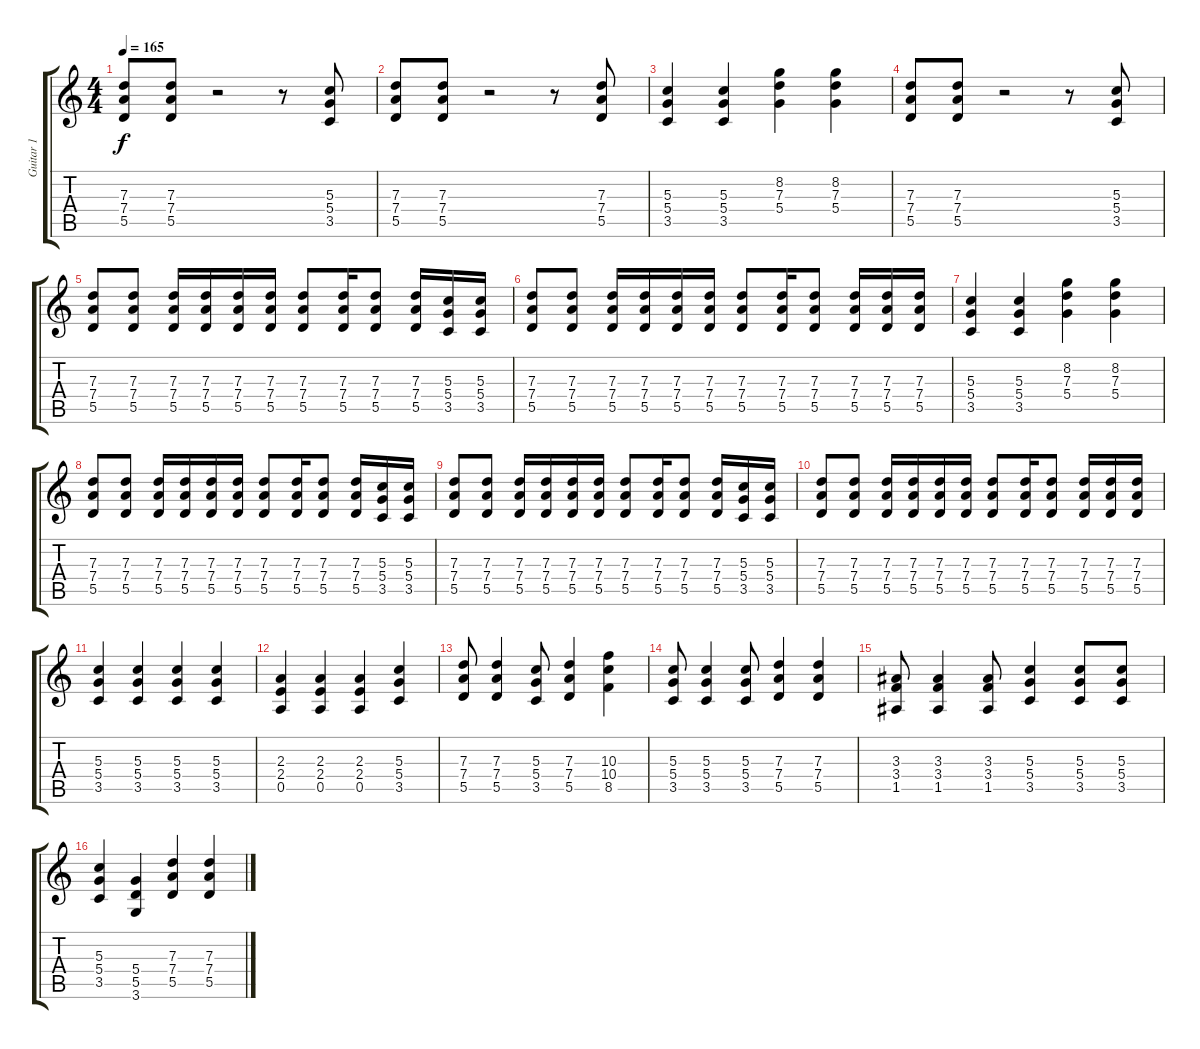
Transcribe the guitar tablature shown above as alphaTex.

\track ("Guitar 1" "Guitar 1") {instrument distortionguitar}
\staff {score tabs}
\tuning (E4 B3 G3 D3 A2 E2) {hide}
\ts (4 4)
\tempo 165
\clef g2
\ks c
(7.3 7.4 5.5).8{dy f} (7.3 7.4 5.5).8 r.2 r.8 (5.3 5.4 3.5).8 |
(7.3 7.4 5.5).8 (7.3 7.4 5.5).8 r.2 r.8 (7.3 7.4 5.5).8 |
(5.3 5.4 3.5).4 (5.3 5.4 3.5).4 (8.2 7.3 5.4).4 (8.2 7.3 5.4).4 |
(7.3 7.4 5.5).8 (7.3 7.4 5.5).8 r.2 r.8 (5.3 5.4 3.5).8 |
(7.3 7.4 5.5).8 (7.3 7.4 5.5).8 (7.3 7.4 5.5).16 (7.3 7.4 5.5).16 (7.3 7.4 5.5).16 (7.3 7.4 5.5).16 (7.3 7.4 5.5).8 (7.3 7.4 5.5).16 (7.3 7.4 5.5).8 (7.3 7.4 5.5).16 (5.3 5.4 3.5).16 (5.3 5.4 3.5).16 |
(7.3 7.4 5.5).8 (7.3 7.4 5.5).8 (7.3 7.4 5.5).16 (7.3 7.4 5.5).16 (7.3 7.4 5.5).16 (7.3 7.4 5.5).16 (7.3 7.4 5.5).8 (7.3 7.4 5.5).16 (7.3 7.4 5.5).8 (7.3 7.4 5.5).16 (7.3 7.4 5.5).16 (7.3 7.4 5.5).16 |
(5.3 5.4 3.5).4 (5.3 5.4 3.5).4 (8.2 7.3 5.4).4 (8.2 7.3 5.4).4 |
(7.3 7.4 5.5).8 (7.3 7.4 5.5).8 (7.3 7.4 5.5).16 (7.3 7.4 5.5).16 (7.3 7.4 5.5).16 (7.3 7.4 5.5).16 (7.3 7.4 5.5).8 (7.3 7.4 5.5).16 (7.3 7.4 5.5).8 (7.3 7.4 5.5).16 (5.3 5.4 3.5).16 (5.3 5.4 3.5).16 |
(7.3 7.4 5.5).8 (7.3 7.4 5.5).8 (7.3 7.4 5.5).16 (7.3 7.4 5.5).16 (7.3 7.4 5.5).16 (7.3 7.4 5.5).16 (7.3 7.4 5.5).8 (7.3 7.4 5.5).16 (7.3 7.4 5.5).8 (7.3 7.4 5.5).16 (5.3 5.4 3.5).16 (5.3 5.4 3.5).16 |
(7.3 7.4 5.5).8 (7.3 7.4 5.5).8 (7.3 7.4 5.5).16 (7.3 7.4 5.5).16 (7.3 7.4 5.5).16 (7.3 7.4 5.5).16 (7.3 7.4 5.5).8 (7.3 7.4 5.5).16 (7.3 7.4 5.5).8 (7.3 7.4 5.5).16 (7.3 7.4 5.5).16 (7.3 7.4 5.5).16 |
(5.3 5.4 3.5).4 (5.3 5.4 3.5).4 (5.3 5.4 3.5).4 (5.3 5.4 3.5).4 |
(2.3 2.4 0.5).4 (2.3 2.4 0.5).4 (2.3 2.4 0.5).4 (5.3 5.4 3.5).4 |
(7.3 7.4 5.5).8 (7.3 7.4 5.5).4 (5.3 5.4 3.5).8 (7.3 7.4 5.5).4 (10.3 10.4 8.5).4 |
(5.3 5.4 3.5).8 (5.3 5.4 3.5).4 (5.3 5.4 3.5).8 (7.3 7.4 5.5).4 (7.3 7.4 5.5).4 |
(3.3 3.4 1.5).8 (3.3 3.4 1.5).4 (3.3 3.4 1.5).8 (5.3 5.4 3.5).4 (5.3 5.4 3.5).8 (5.3 5.4 3.5).8 |
(5.3 5.4 3.5).4 (5.4 5.5 3.6).4 (7.3 7.4 5.5).4 (7.3 7.4 5.5).4
